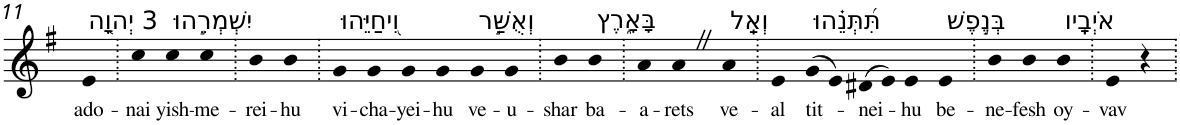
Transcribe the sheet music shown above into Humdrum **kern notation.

**kern	**text
*part1	*part1
*staff1	*staff1
*I"Piano	*
*I'Pno	*
!!LO:PB:g=z
*clefG2	*
*k[f#]	*
*G:	*
=11	=11
!LO:TX:a:t=3 יְהוָ֤ה	!
!	!LO:LY:b
4e	ado-
=12.	=12.
!	!LO:LY:b
4cc	-nai
!LO:TX:a:t=יִשְׁמְרֵ֣הוּ	!
!	!LO:LY:b
4cc	yish-
!	!LO:LY:b
4cc	-me-
=13.	=13.
!	!LO:LY:b
4b	-rei-
!	!LO:LY:b
4b	-hu
=14.	=14.
!LO:TX:a:t=וִ֭יחַיֵּהוּ	!
!	!LO:LY:b
4g	vi-
!	!LO:LY:b
4g	-cha-
!	!LO:LY:b
4g	-yei-
!	!LO:LY:b
4g	-hu
!LO:TX:a:t=וְאֻשַּׁ֣ר	!
!	!LO:LY:b
4g	ve-
!	!LO:LY:b
4g	-u-
=15.	=15.
!	!LO:LY:b
4b	-shar
!LO:TX:a:t=בָּאָ֑רֶץ	!
!	!LO:LY:b
4b	ba-
=16.	=16.
!	!LO:LY:b
4a	-a-
!	!LO:LY:b
4aZ	-rets
!LO:TX:a:t=וְאַֽל	!
!	!LO:LY:b
4a	ve-
=17.	=17.
!	!LO:LY:b
4e	-al
!LO:TX:a:t=תִּ֝תְּנֵ֗הוּ	!
!	!LO:LY:b
(>8g	tit-
8e)	.
!	!LO:LY:b
(>8d#X	-nei-
8e)	.
!	!LO:LY:b
4e	-hu
!LO:TX:a:t=בְּנֶ֣פֶשׁ	!
!	!LO:LY:b
4e	be-
=18.	=18.
!	!LO:LY:b
4b	-ne-
!	!LO:LY:b
4b	-fesh
!LO:TX:a:t=אֹיְבָֽיו	!
!	!LO:LY:b
4b	oy-
=19.	=19.
!	!LO:LY:b
4e	-vav
4r	.
=.	=.
*-	*-
